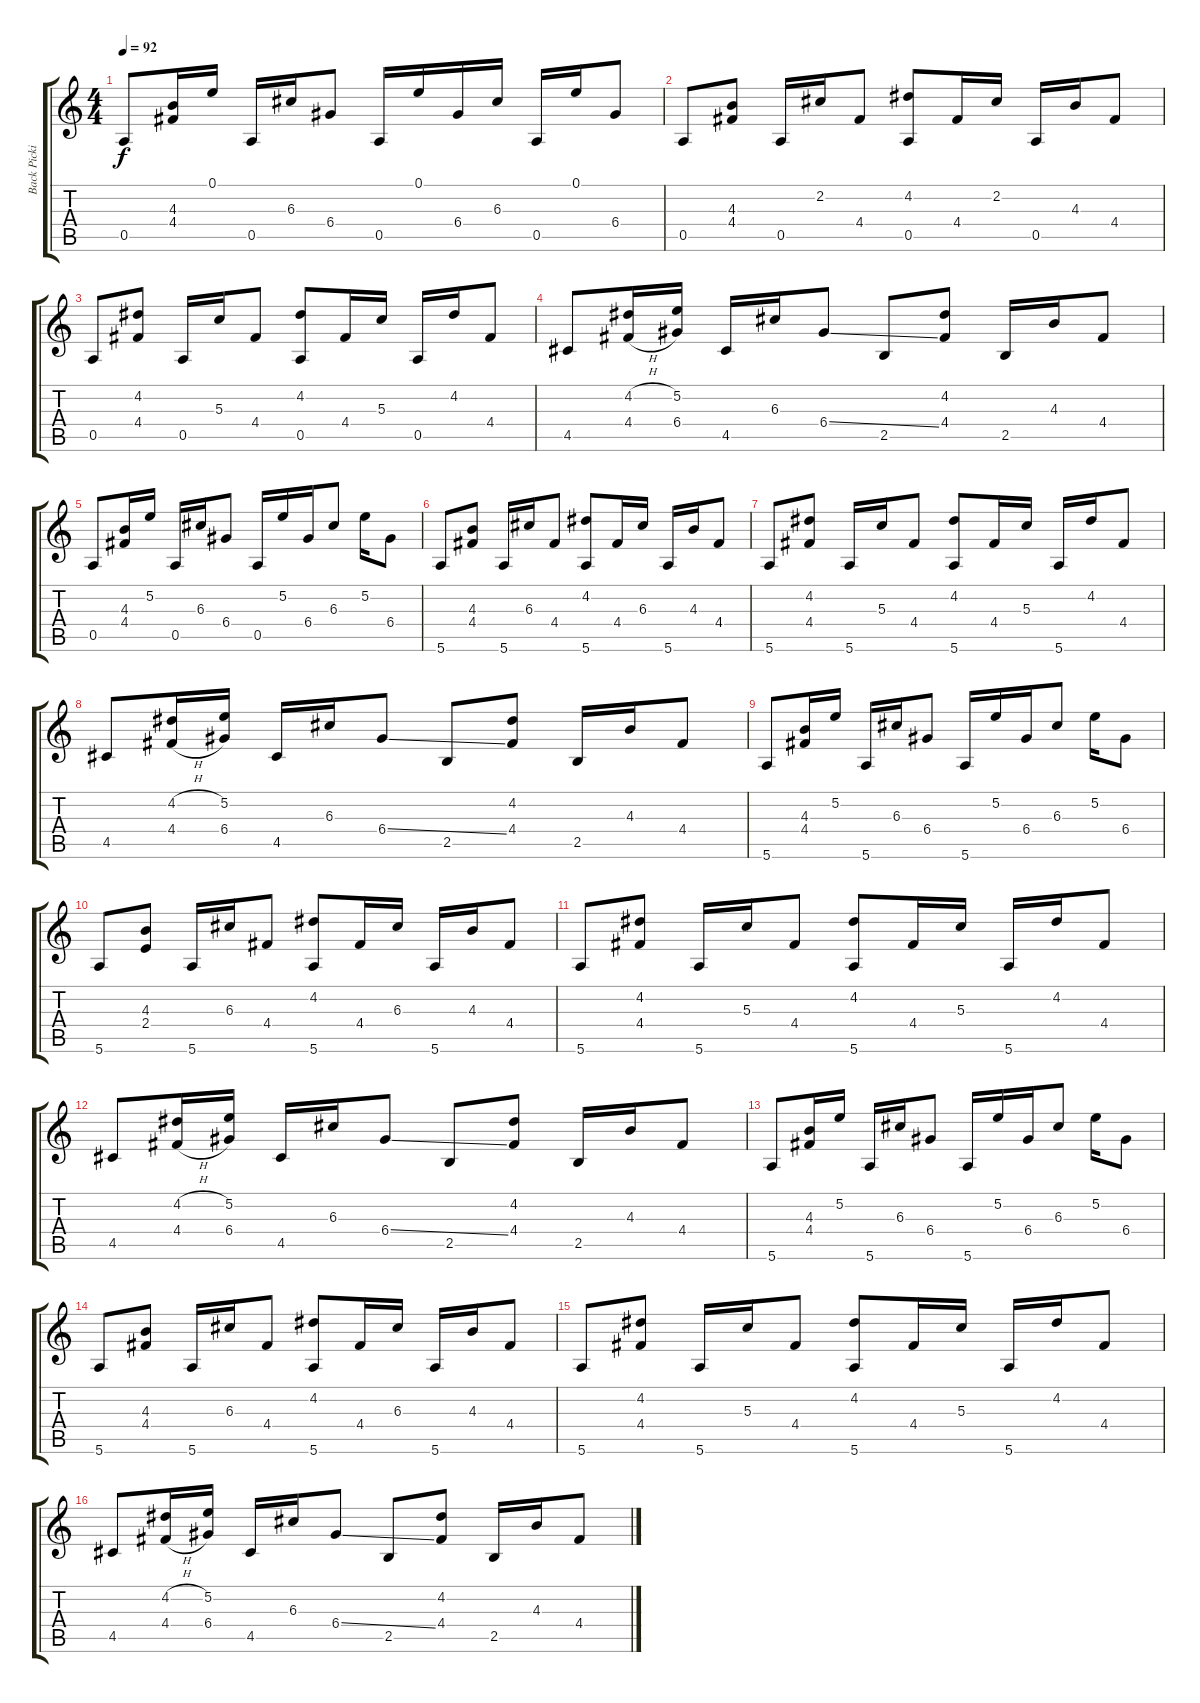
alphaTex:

\track ("Back Picking" "Back Picki") {instrument acousticguitarnylon}
\staff {score tabs}
\tuning (E4 B3 G3 D3 A2 E2) {hide}
\ts (4 4)
\tempo 92
\clef g2
\ks c
0.5.8{dy f instrument acousticguitarnylon} (4.3 4.4).16 0.1.16 0.5.16 6.3.16 6.4.8 0.5.16 0.1.16 6.4.16 6.3.16 0.5.16 0.1.16 6.4.8 |
0.5.8 (4.3 4.4).8 0.5.16 2.2.16 4.4.8 (4.2 0.5).8 4.4.16 2.2.16 0.5.16 4.3.16 4.4.8 |
0.5.8 (4.2 4.4).8 0.5.16 5.3.16 4.4.8 (4.2 0.5).8 4.4.16 5.3.16 0.5.16 4.2.16 4.4.8 |
4.5.8 (4.2{h} 4.4{h}).16 (5.2 6.4).16 4.5.16 6.3.16 6.4{ss}.8 2.5.8 (4.2 4.4).8 2.5.16 4.3.16 4.4.8 |
0.5.8 (4.3 4.4).16 5.2.16 0.5.16 6.3.16 6.4.8 0.5.16 5.2.16 6.4.16 6.3.8 5.2.16 6.4.8 |
5.6.8 (4.3 4.4).8 5.6.16 6.3.16 4.4.8 (4.2 5.6).8 4.4.16 6.3.16 5.6.16 4.3.16 4.4.8 |
5.6.8 (4.2 4.4).8 5.6.16 5.3.16 4.4.8 (4.2 5.6).8 4.4.16 5.3.16 5.6.16 4.2.16 4.4.8 |
4.5.8 (4.2{h} 4.4{h}).16 (5.2 6.4).16 4.5.16 6.3.16 6.4{ss}.8 2.5.8 (4.2 4.4).8 2.5.16 4.3.16 4.4.8 |
5.6.8 (4.3 4.4).16 5.2.16 5.6.16 6.3.16 6.4.8 5.6.16 5.2.16 6.4.16 6.3.8 5.2.16 6.4.8 |
5.6.8 (4.3 2.4).8 5.6.16 6.3.16 4.4.8 (4.2 5.6).8 4.4.16 6.3.16 5.6.16 4.3.16 4.4.8 |
5.6.8 (4.2 4.4).8 5.6.16 5.3.16 4.4.8 (4.2 5.6).8 4.4.16 5.3.16 5.6.16 4.2.16 4.4.8 |
4.5.8 (4.2{h} 4.4{h}).16 (5.2 6.4).16 4.5.16 6.3.16 6.4{ss}.8 2.5.8 (4.2 4.4).8 2.5.16 4.3.16 4.4.8 |
5.6.8 (4.3 4.4).16 5.2.16 5.6.16 6.3.16 6.4.8 5.6.16 5.2.16 6.4.16 6.3.8 5.2.16 6.4.8 |
5.6.8 (4.3 4.4).8 5.6.16 6.3.16 4.4.8 (4.2 5.6).8 4.4.16 6.3.16 5.6.16 4.3.16 4.4.8 |
5.6.8 (4.2 4.4).8 5.6.16 5.3.16 4.4.8 (4.2 5.6).8 4.4.16 5.3.16 5.6.16 4.2.16 4.4.8 |
4.5.8 (4.2{h} 4.4{h}).16 (5.2 6.4).16 4.5.16 6.3.16 6.4{ss}.8 2.5.8 (4.2 4.4).8 2.5.16 4.3.16 4.4.8
